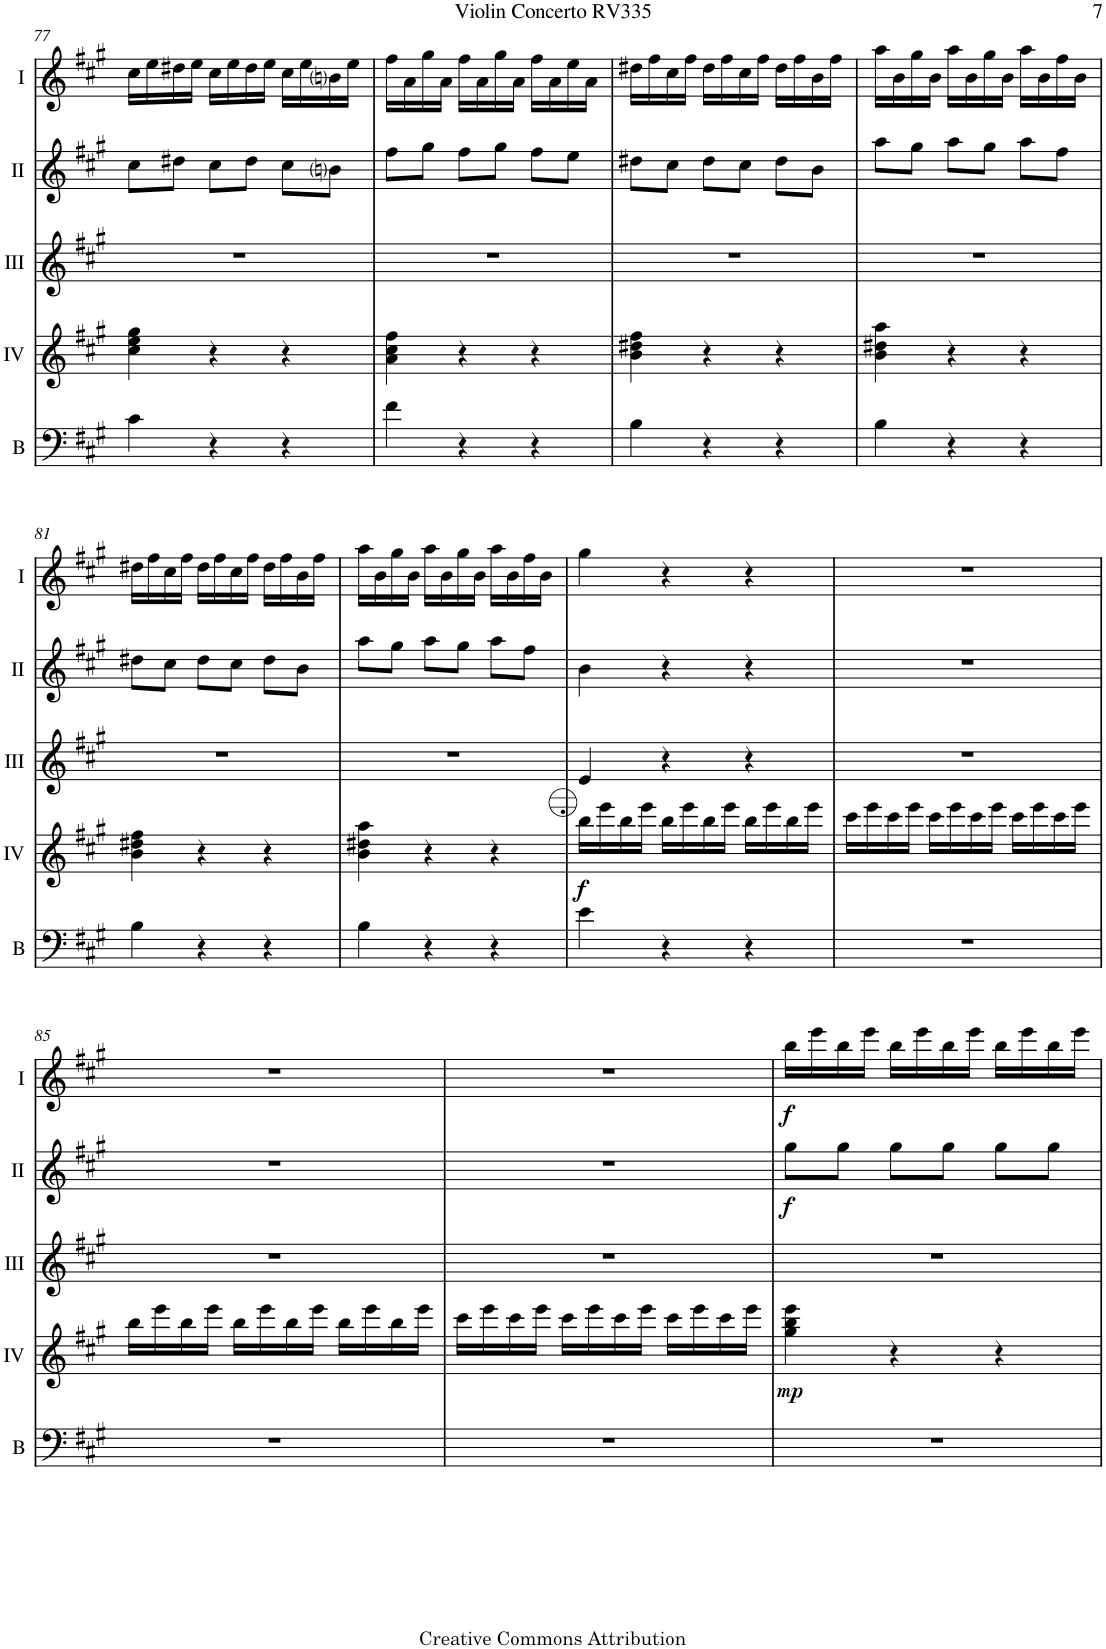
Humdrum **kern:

**kern	**kern	**dynam	**kern	**kern	**dynam	**kern	**dynam
*part5	*part4	*part4	*part3	*part2	*part2	*part1	*part1
*staff5	*staff4	*staff4	*staff3	*staff2	*staff2	*staff1	*staff1
*I"Bass	*I"Acc. 4	*	*I"Acc. 3	*I"Acc. 2	*	*I"Acc. 1	*
*I'B	*	*	*	*	*	*	*
!!LO:PB:g=z
*clefF4	*clefG2	*	*clefG2	*clefG2	*	*clefG2	*
*Trd7c12	*Trd7c12	*	*	*	*	*	*
*k[f#c#g#]	*k[f#c#g#]	*	*k[f#c#g#]	*k[f#c#g#]	*	*k[f#c#g#]	*
*M3/4	*M3/4	*	*M3/4	*M3/4	*	*M3/4	*
=77	=77	=77	=77	=77	=77	=77	=77
4c#\	4cc#\ 4ee\ 4gg#\	.	2.r	8cc#\L	.	16cc#\LL	.
.	.	.	.	.	.	16ee\	.
.	.	.	.	8dd#X\J	.	16dd#X\	.
.	.	.	.	.	.	16ee\JJ	.
4r	4r	.	.	8cc#\L	.	16cc#\LL	.
.	.	.	.	.	.	16ee\	.
.	.	.	.	8dd#\J	.	16dd#\	.
.	.	.	.	.	.	16ee\JJ	.
4r	4r	.	.	8cc#\L	.	16cc#\LL	.
.	.	.	.	.	.	16ee\	.
.	.	.	.	8bni\J	.	16bni\	.
.	.	.	.	.	.	16ee\JJ	.
=78	=78	=78	=78	=78	=78	=78	=78
4f#\	4a\ 4cc#\ 4ff#\	.	2.r	8ff#\L	.	16ff#\LL	.
.	.	.	.	.	.	16a\	.
.	.	.	.	8gg#\J	.	16gg#\	.
.	.	.	.	.	.	16a\JJ	.
4r	4r	.	.	8ff#\L	.	16ff#\LL	.
.	.	.	.	.	.	16a\	.
.	.	.	.	8gg#\J	.	16gg#\	.
.	.	.	.	.	.	16a\JJ	.
4r	4r	.	.	8ff#\L	.	16ff#\LL	.
.	.	.	.	.	.	16a\	.
.	.	.	.	8ee\J	.	16ee\	.
.	.	.	.	.	.	16a\JJ	.
=79	=79	=79	=79	=79	=79	=79	=79
4B\	4b\ 4dd#X\ 4ff#\	.	2.r	8dd#X\L	.	16dd#X\LL	.
.	.	.	.	.	.	16ff#\	.
.	.	.	.	8cc#\J	.	16cc#\	.
.	.	.	.	.	.	16ff#\JJ	.
4r	4r	.	.	8dd#\L	.	16dd#\LL	.
.	.	.	.	.	.	16ff#\	.
.	.	.	.	8cc#\J	.	16cc#\	.
.	.	.	.	.	.	16ff#\JJ	.
4r	4r	.	.	8dd#\L	.	16dd#\LL	.
.	.	.	.	.	.	16ff#\	.
.	.	.	.	8b\J	.	16b\	.
.	.	.	.	.	.	16ff#\JJ	.
=80	=80	=80	=80	=80	=80	=80	=80
4B\	4b\ 4dd#X\ 4aa\	.	2.r	8aa\L	.	16aa\LL	.
.	.	.	.	.	.	16b\	.
.	.	.	.	8gg#\J	.	16gg#\	.
.	.	.	.	.	.	16b\JJ	.
4r	4r	.	.	8aa\L	.	16aa\LL	.
.	.	.	.	.	.	16b\	.
.	.	.	.	8gg#\J	.	16gg#\	.
.	.	.	.	.	.	16b\JJ	.
4r	4r	.	.	8aa\L	.	16aa\LL	.
.	.	.	.	.	.	16b\	.
.	.	.	.	8ff#\J	.	16ff#\	.
.	.	.	.	.	.	16b\JJ	.
!!LO:LB:g=z
=81	=81	=81	=81	=81	=81	=81	=81
4B\	4b\ 4dd#X\ 4ff#\	.	2.r	8dd#X\L	.	16dd#X\LL	.
.	.	.	.	.	.	16ff#\	.
.	.	.	.	8cc#\J	.	16cc#\	.
.	.	.	.	.	.	16ff#\JJ	.
4r	4r	.	.	8dd#\L	.	16dd#\LL	.
.	.	.	.	.	.	16ff#\	.
.	.	.	.	8cc#\J	.	16cc#\	.
.	.	.	.	.	.	16ff#\JJ	.
4r	4r	.	.	8dd#\L	.	16dd#\LL	.
.	.	.	.	.	.	16ff#\	.
.	.	.	.	8b\J	.	16b\	.
.	.	.	.	.	.	16ff#\JJ	.
=82	=82	=82	=82	=82	=82	=82	=82
4B\	4b\ 4dd#X\ 4aa\	.	2.r	8aa\L	.	16aa\LL	.
.	.	.	.	.	.	16b\	.
.	.	.	.	8gg#\J	.	16gg#\	.
.	.	.	.	.	.	16b\JJ	.
4r	4r	.	.	8aa\L	.	16aa\LL	.
.	.	.	.	.	.	16b\	.
.	.	.	.	8gg#\J	.	16gg#\	.
.	.	.	.	.	.	16b\JJ	.
4r	4r	.	.	8aa\L	.	16aa\LL	.
.	.	.	.	.	.	16b\	.
.	.	.	.	8ff#\J	.	16ff#\	.
.	.	.	.	.	.	16b\JJ	.
=83	=83	=83	=83	=83	=83	=83	=83
!	!	!LO:DY:b	!	!	!	!	!
4e\	16bb\LL	f	4e/	4b\	.	4gg#\	.
.	16eee\	.	.	.	.	.	.
.	16bb\	.	.	.	.	.	.
.	16eee\JJ	.	.	.	.	.	.
4r	16bb\LL	.	4r	4r	.	4r	.
.	16eee\	.	.	.	.	.	.
.	16bb\	.	.	.	.	.	.
.	16eee\JJ	.	.	.	.	.	.
4r	16bb\LL	.	4r	4r	.	4r	.
.	16eee\	.	.	.	.	.	.
.	16bb\	.	.	.	.	.	.
.	16eee\JJ	.	.	.	.	.	.
=84	=84	=84	=84	=84	=84	=84	=84
2.r	16ccc#\LL	.	2.r	2.r	.	2.r	.
.	16eee\	.	.	.	.	.	.
.	16ccc#\	.	.	.	.	.	.
.	16eee\JJ	.	.	.	.	.	.
.	16ccc#\LL	.	.	.	.	.	.
.	16eee\	.	.	.	.	.	.
.	16ccc#\	.	.	.	.	.	.
.	16eee\JJ	.	.	.	.	.	.
.	16ccc#\LL	.	.	.	.	.	.
.	16eee\	.	.	.	.	.	.
.	16ccc#\	.	.	.	.	.	.
.	16eee\JJ	.	.	.	.	.	.
!!LO:LB:g=z
=85	=85	=85	=85	=85	=85	=85	=85
2.r	16bb\LL	.	2.r	2.r	.	2.r	.
.	16eee\	.	.	.	.	.	.
.	16bb\	.	.	.	.	.	.
.	16eee\JJ	.	.	.	.	.	.
.	16bb\LL	.	.	.	.	.	.
.	16eee\	.	.	.	.	.	.
.	16bb\	.	.	.	.	.	.
.	16eee\JJ	.	.	.	.	.	.
.	16bb\LL	.	.	.	.	.	.
.	16eee\	.	.	.	.	.	.
.	16bb\	.	.	.	.	.	.
.	16eee\JJ	.	.	.	.	.	.
=86	=86	=86	=86	=86	=86	=86	=86
2.r	16ccc#\LL	.	2.r	2.r	.	2.r	.
.	16eee\	.	.	.	.	.	.
.	16ccc#\	.	.	.	.	.	.
.	16eee\JJ	.	.	.	.	.	.
.	16ccc#\LL	.	.	.	.	.	.
.	16eee\	.	.	.	.	.	.
.	16ccc#\	.	.	.	.	.	.
.	16eee\JJ	.	.	.	.	.	.
.	16ccc#\LL	.	.	.	.	.	.
.	16eee\	.	.	.	.	.	.
.	16ccc#\	.	.	.	.	.	.
.	16eee\JJ	.	.	.	.	.	.
=87	=87	=87	=87	=87	=87	=87	=87
!	!	!LO:DY:b	!	!	!LO:DY:b	!	!LO:DY:b
2.r	4gg#\ 4bb\ 4eee\	mp	2.r	8gg#\L	f	16bb\LL	f
.	.	.	.	.	.	16eee\	.
.	.	.	.	8gg#\J	.	16bb\	.
.	.	.	.	.	.	16eee\JJ	.
.	4r	.	.	8gg#\L	.	16bb\LL	.
.	.	.	.	.	.	16eee\	.
.	.	.	.	8gg#\J	.	16bb\	.
.	.	.	.	.	.	16eee\JJ	.
.	4r	.	.	8gg#\L	.	16bb\LL	.
.	.	.	.	.	.	16eee\	.
.	.	.	.	8gg#\J	.	16bb\	.
.	.	.	.	.	.	16eee\JJ	.
=	=	=	=	=	=	=	=
*-	*-	*-	*-	*-	*-	*-	*-
